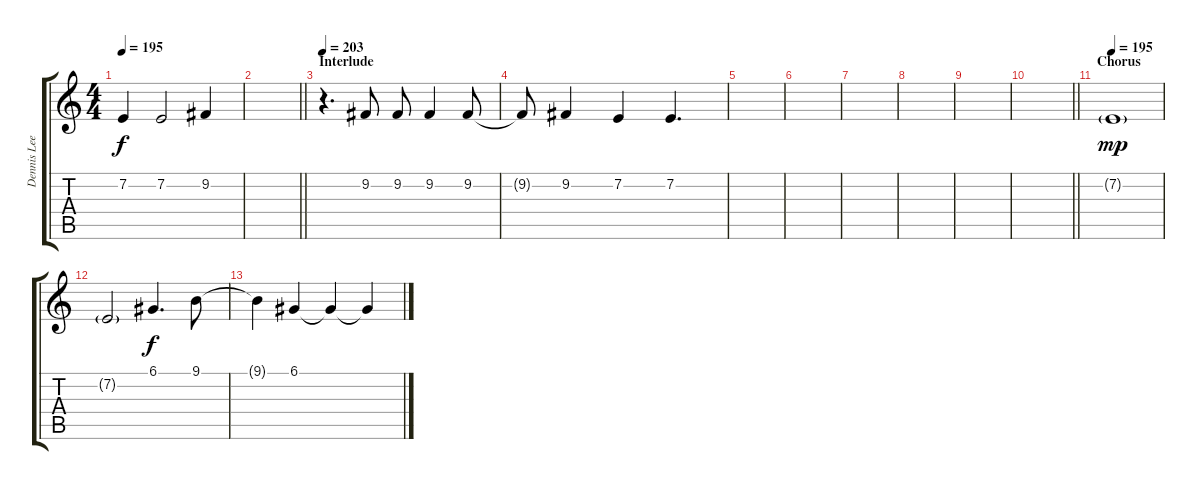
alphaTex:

\track ("Dennis Lee - Back Vocals" "Dennis Lee") {instrument altosax}
\staff {score tabs}
\tuning (D4 A3 F3 C3 G2 D2) {hide}
\ts (4 4)
\tempo 195
\clef g2
\ks c
7.2.4{dy f} 7.2.2 9.2.4 |
\barLineRight lightlight
|
\section ("" "Interlude")
\tempo 203
r.4{d} 9.2.8 9.2.8 9.2.4 9.2.8 |
9.2{t}.8 9.2.4 7.2.4 7.2.4{d} |
|
|
|
|
|
\barLineRight lightlight
|
\section ("" "Chorus")
\tempo 195
7.2{g}.1{dy mp} |
7.2{g}.2 6.1.4{d dy f} 9.1.8 |
9.1{t}.4 6.1.4 6.1{t}.4 6.1{t}.4
